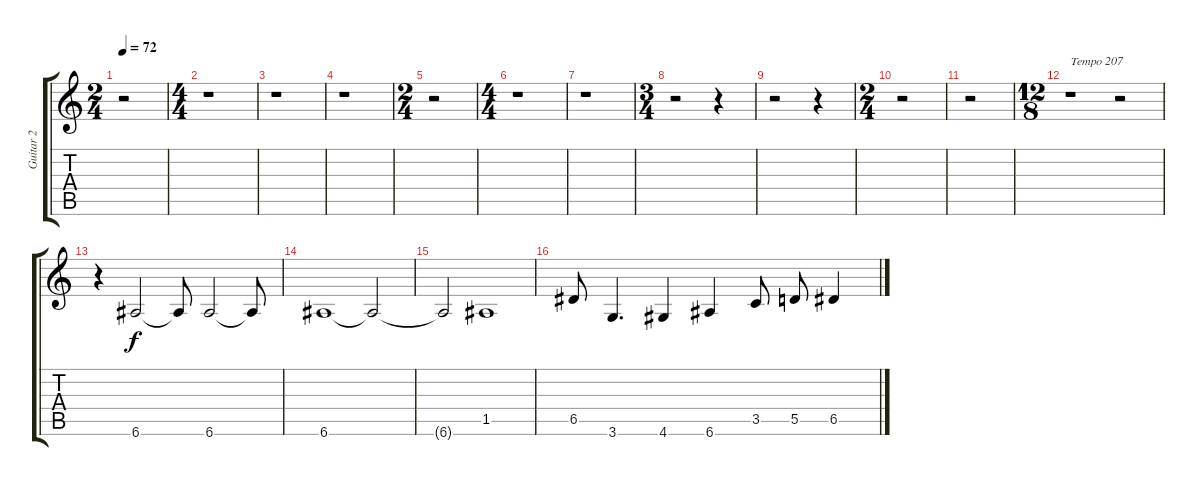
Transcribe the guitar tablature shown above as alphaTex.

\track ("Guitar 2" "Guitar 2") {instrument distortionguitar}
\staff {score tabs}
\tuning (E4 B3 G3 D3 A2 E2) {hide}
\ts (2 4)
\tempo 72
\clef g2
\ks c
r.2{dy f} |
\ts (4 4)
r.1 |
r.1 |
r.1 |
\ts (2 4)
r.2 |
\ts (4 4)
r.1 |
r.1 |
\ts (3 4)
r.2 r.4 |
r.2 r.4 |
\ts (2 4)
r.2 |
r.2 |
\ts (12 8)
r.1{txt "Tempo 207"} r.2 |
r.4 6.6.2 6.6{t}.8 6.6.2 6.6{t}.8 |
6.6.1 6.6{t}.2 |
6.6{t}.2 1.5.1 |
6.5.8 3.6.4{d} 4.6.4 6.6.4 3.5.8 5.5.8 6.5.4
